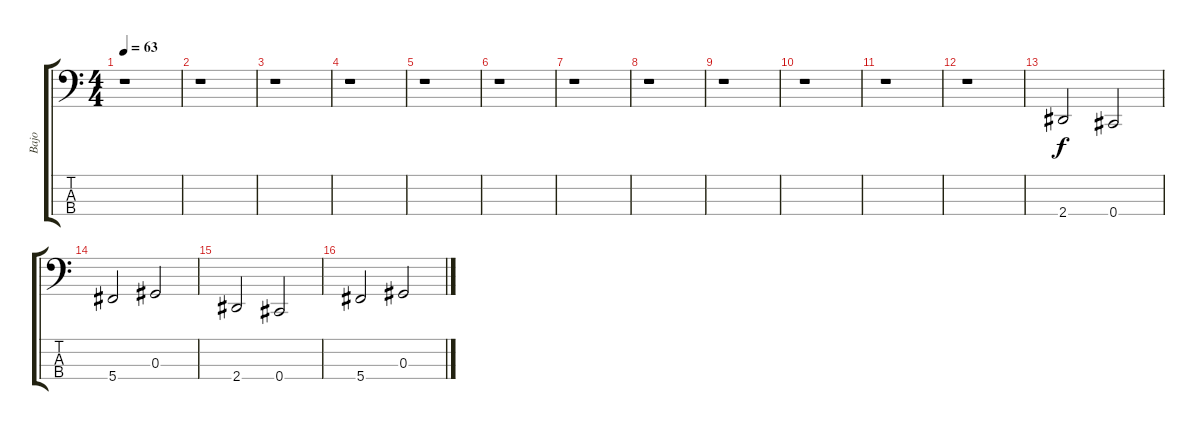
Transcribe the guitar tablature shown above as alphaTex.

\track ("Bajo" "Bajo") {instrument electricbassfinger}
\staff {score tabs}
\tuning (Gb2 Db2 Ab1 Db1) {hide}
\ts (4 4)
\tempo 63
\clef f4
\ks c
r.1{dy f instrument electricbassfinger} |
r.1 |
r.1 |
r.1 |
r.1 |
r.1 |
r.1 |
r.1 |
r.1 |
r.1 |
r.1 |
r.1 |
2.4.2 0.4.2 |
5.4.2 0.3.2 |
2.4.2 0.4.2 |
5.4.2 0.3.2
